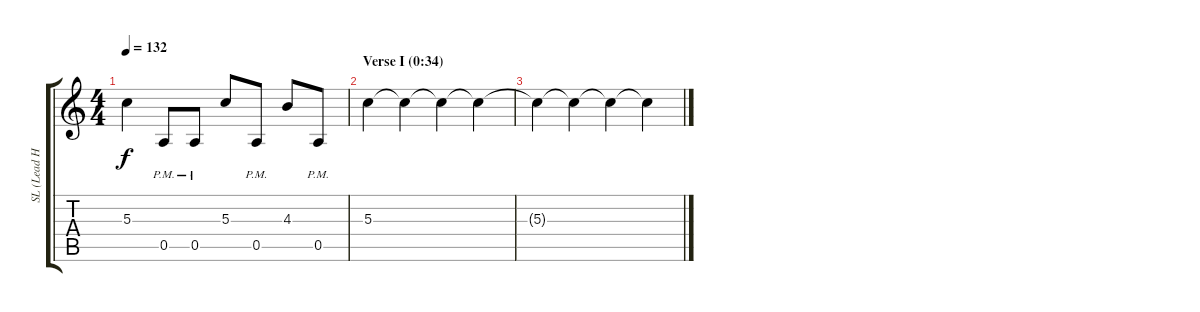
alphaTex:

\track ("SL (Lead Harmony)" "SL (Lead H") {instrument distortionguitar}
\staff {score tabs}
\tuning (E4 B3 G3 D3 A2 E2) {hide}
\ts (4 4)
\tempo 132
\clef g2
\ks c
5.3{t}.4{dy f} 0.5{pm}.8 0.5{pm}.8 5.3.8 0.5{pm}.8 4.3.8 0.5{pm}.8 |
\section ("" "Verse I (0:34)")
5.3.4 5.3{t}.4 5.3{t}.4 5.3{t}.4 |
5.3{t}.4 5.3{t}.4 5.3{t}.4 5.3{t}.4
